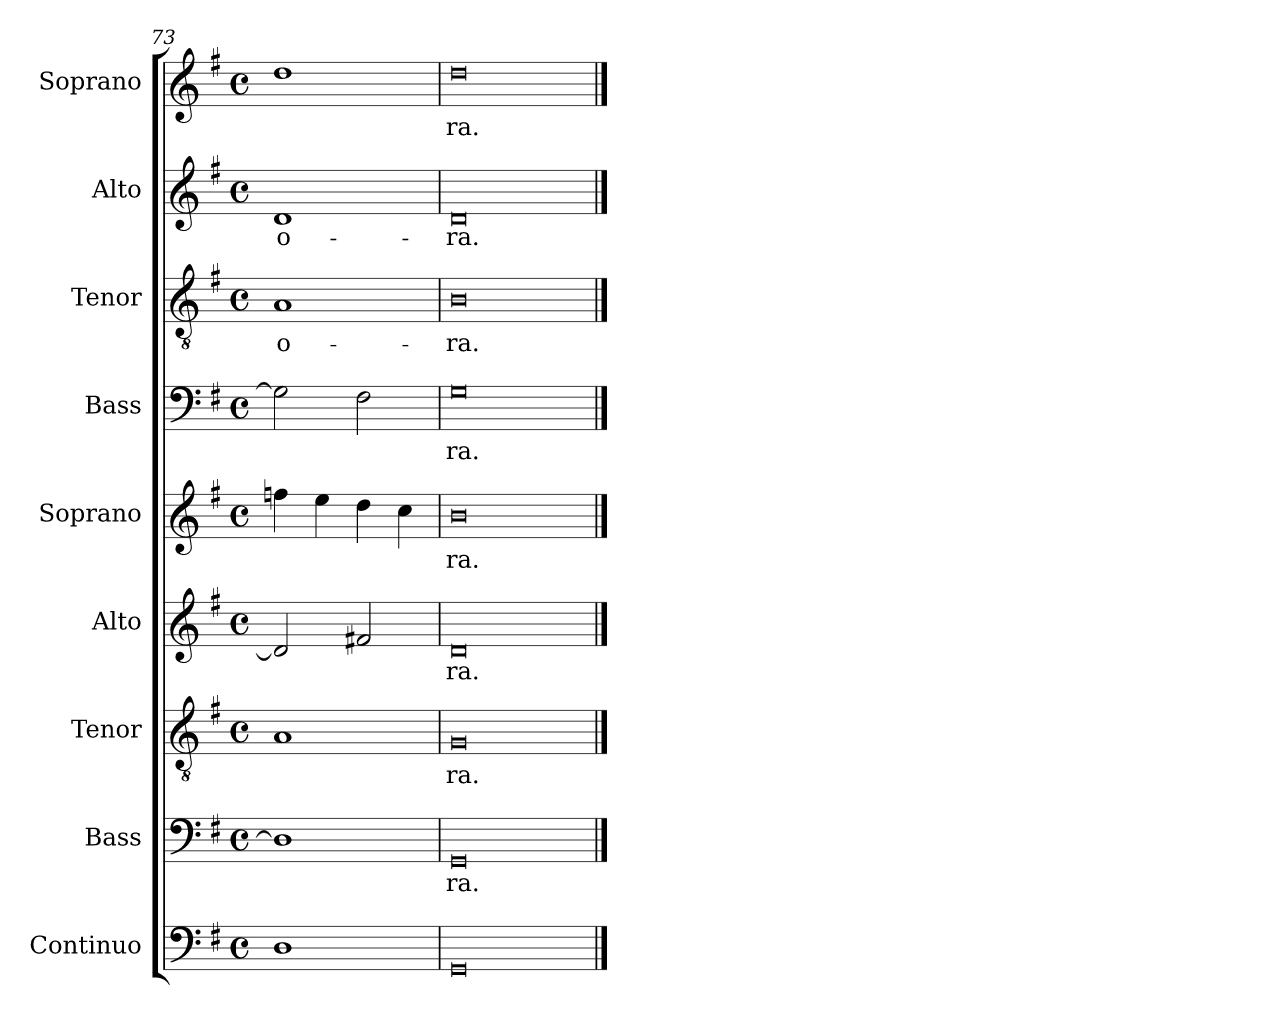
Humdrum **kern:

**kern	**kern	**text	**kern	**text	**kern	**text	**kern	**text	**kern	**text	**kern	**text	**kern	**text	**kern	**text
*part9	*part8	*part8	*part7	*part7	*part6	*part6	*part5	*part5	*part4	*part4	*part3	*part3	*part2	*part2	*part1	*part1
*staff9	*staff8	*staff8	*staff7	*staff7	*staff6	*staff6	*staff5	*staff5	*staff4	*staff4	*staff3	*staff3	*staff2	*staff2	*staff1	*staff1
*I"Continuo	*I"Bass	*	*I"Tenor	*	*I"Alto	*	*I"Soprano	*	*I"Bass	*	*I"Tenor	*	*I"Alto	*	*I"Soprano	*
*I'Cont.	*I'B.	*	*I'T.	*	*I'A.	*	*I'S.	*	*I'B.	*	*I'T.	*	*I'A.	*	*I'S.	*
*clefF4	*clefF4	*	*clefGv2	*	*clefG2	*	*clefG2	*	*clefF4	*	*clefGv2	*	*clefG2	*	*clefG2	*
*	*	*	*ITrd7c12	*	*	*	*	*	*	*	*ITrd7c12	*	*	*	*	*
*k[f#]	*k[f#]	*	*k[f#]	*	*k[f#]	*	*k[f#]	*	*k[f#]	*	*k[f#]	*	*k[f#]	*	*k[f#]	*
*G:	*G:	*	*G:	*	*G:	*	*G:	*	*G:	*	*G:	*	*G:	*	*G:	*
*M4/4	*M4/4	*	*M4/4	*	*M4/4	*	*M4/4	*	*M4/4	*	*M4/4	*	*M4/4	*	*M4/4	*
*met(c)	*met(c)	*	*met(c)	*	*met(c)	*	*met(c)	*	*met(c)	*	*met(c)	*	*met(c)	*	*met(c)	*
=73	=73	=73	=73	=73	=73	=73	=73	=73	=73	=73	=73	=73	=73	=73	=73	=73
!	!	!	!	!	!	!	!	!	!	!	!	!LO:LY:b:color=#000000	!	!	!	!
!	!	!	!	!	!	!	!	!	!	!	!	!	!	!LO:LY:b:color=#000000	!	!
1Di	1Di]	.	1AAi	.	2di/]	.	4ffni\	.	2Gi\]	.	1AAi	-o-	1di	-o-	1ddi	.
.	.	.	.	.	.	.	4eei\	.	.	.	.	.	.	.	.	.
.	.	.	.	.	2f#Xi/	.	4ddi\	.	2F#i\	.	.	.	.	.	.	.
.	.	.	.	.	.	.	4cci\	.	.	.	.	.	.	.	.	.
=74	=74	=74	=74	=74	=74	=74	=74	=74	=74	=74	=74	=74	=74	=74	=74	=74
!	!	!LO:LY:b:color=#000000	!	!	!	!	!	!	!	!	!	!	!	!	!	!
!	!	!	!	!LO:LY:b:color=#000000	!	!	!	!	!	!	!	!	!	!	!	!
!	!	!	!	!	!	!LO:LY:b:color=#000000	!	!	!	!	!	!	!	!	!	!
!	!	!	!	!	!	!	!	!LO:LY:b:color=#000000	!	!	!	!	!	!	!	!
!	!	!	!	!	!	!	!	!	!	!LO:LY:b:color=#000000	!	!	!	!	!	!
!	!	!	!	!	!	!	!	!	!	!	!	!LO:LY:b:color=#000000	!	!	!	!
!	!	!	!	!	!	!	!	!	!	!	!	!	!	!LO:LY:b:color=#000000	!	!
!	!	!	!	!	!	!	!	!	!	!	!	!	!	!	!	!LO:LY:b:color=#000000
0GGi	0GGi	-ra.	0GGi	-ra.	0di	-ra.	0bi	-ra.	0Gi	-ra.	0BBi	-ra.	0di	-ra.	0ddi	-ra.
==	==	==	==	==	==	==	==	==	==	==	==	==	==	==	==	==
*-	*-	*-	*-	*-	*-	*-	*-	*-	*-	*-	*-	*-	*-	*-	*-	*-
